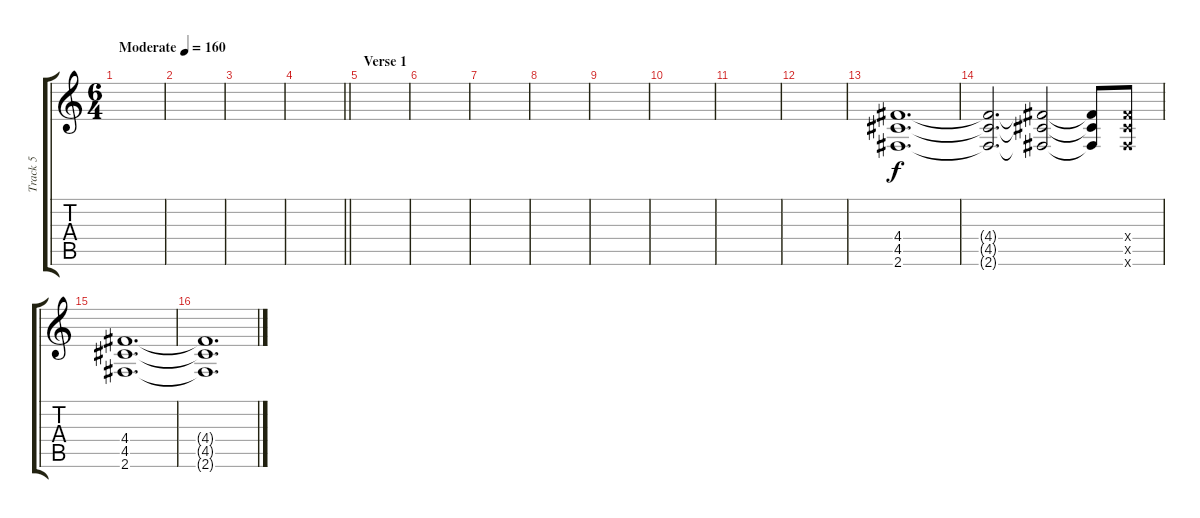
\track ("Track 5" "Track 5") {instrument distortionguitar}
\staff {score tabs}
\tuning (E4 B3 G3 D3 A2 E2) {hide}
\ts (6 4)
\tempo (160 "Moderate")
\clef g2
\ks c
|
|
|
\barLineRight lightlight
|
\section ("" "Verse 1")
|
|
|
|
|
|
|
|
(4.4 4.5 2.6).1{d} |
(4.4{t} 4.5{t} 2.6{t}).2{d} (4.4{t} 4.5{t} 2.6{t}).2 (4.4{t} 4.5{t} 2.6{t}).8 (4.4{x} 4.5{x} 2.6{x}).8 |
(4.4 4.5 2.6).1{d} |
(4.4{t} 4.5{t} 2.6{t}).1{d}
